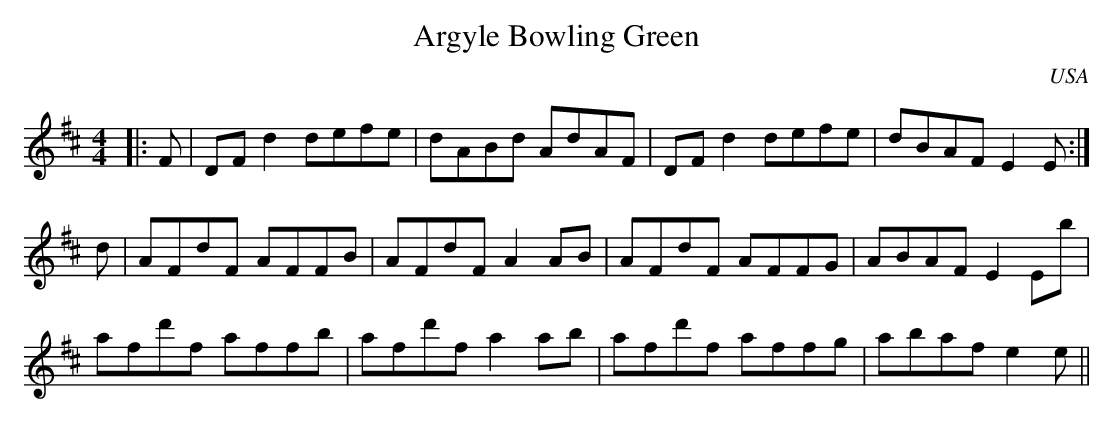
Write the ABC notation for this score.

X:1
T:Argyle Bowling Green
M:4/4
O:USA
K:D
|:F | \
DF d2 defe | dABd AdAF | DFd2 defe | dBAF E2 E:|
d | \
AFdF AFFB | AFdF A2 AB | AFdF AFFG | ABAF E2 Eb |
afd'f affb | afd'f a2 ab | afd'f affg | abaf e2 e ||
